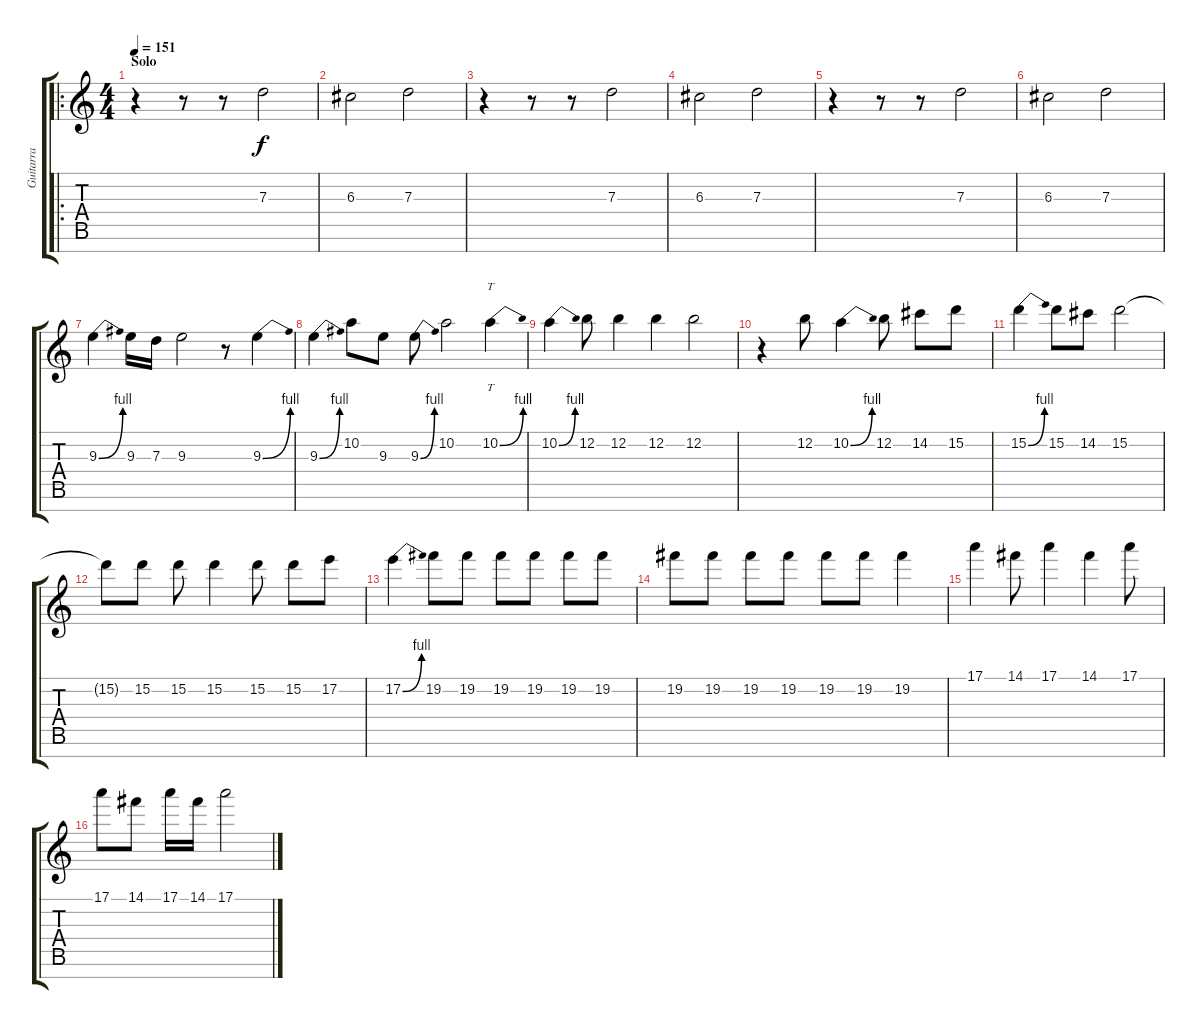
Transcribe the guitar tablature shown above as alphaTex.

\track ("Guitarra" "Guitarra") {instrument distortionguitar}
\staff {score tabs}
\tuning (E4 B3 G3 D3 A2 E2 B1) {hide}
\ro
\ts (4 4)
\section ("" "Solo")
\tempo 151
\clef g2
\ks c
r.4{dy f volume 15 balance 16 instrument distortionguitar} r.8 r.8 7.3.2 |
6.3.2 7.3.2 |
r.4{volume 14 balance 16 instrument distortionguitar} r.8 r.8 7.3.2 |
6.3.2 7.3.2 |
r.4{volume 14 balance 16 instrument distortionguitar} r.8 r.8 7.3.2 |
6.3.2 7.3.2 |
9.3{be (bend 0 0 60 4)}.4{volume 16 balance 16 instrument distortionguitar} 9.3.16 7.3.16 9.3.2 r.8 9.3{be (bend 0 0 60 4)}.4 |
9.3{be (bend 0 0 60 4)}.4 10.2.8 9.3.8 9.3{be (bend 0 0 60 4)}.8 10.2.2 10.2{be (bend 0 0 60 4)}.4{tt} |
10.2{be (bend 0 0 60 4)}.4{volume 16 balance 8} 12.2.8 12.2.4 12.2.4 12.2.2 |
r.4 12.2.8 10.2{be (bend 0 0 60 4)}.4 12.2.8 14.2.8 15.2.8 |
15.2{be (bend 0 0 60 4)}.4 15.2.8 14.2.8 15.2.2 |
15.2{t}.8 15.2.8 15.2.8 15.2.4 15.2.8 15.2.8 17.2.8 |
17.2{be (bend 0 0 60 4)}.4 19.2.8 19.2.8 19.2.8 19.2.8 19.2.8 19.2.8 |
19.2.8 19.2.8 19.2.8 19.2.8 19.2.8 19.2.8 19.2.4 |
17.1.4 14.1.8 17.1.4 14.1.4 17.1.8 |
17.1.8 14.1.8 17.1.16 14.1.16 17.1.2
